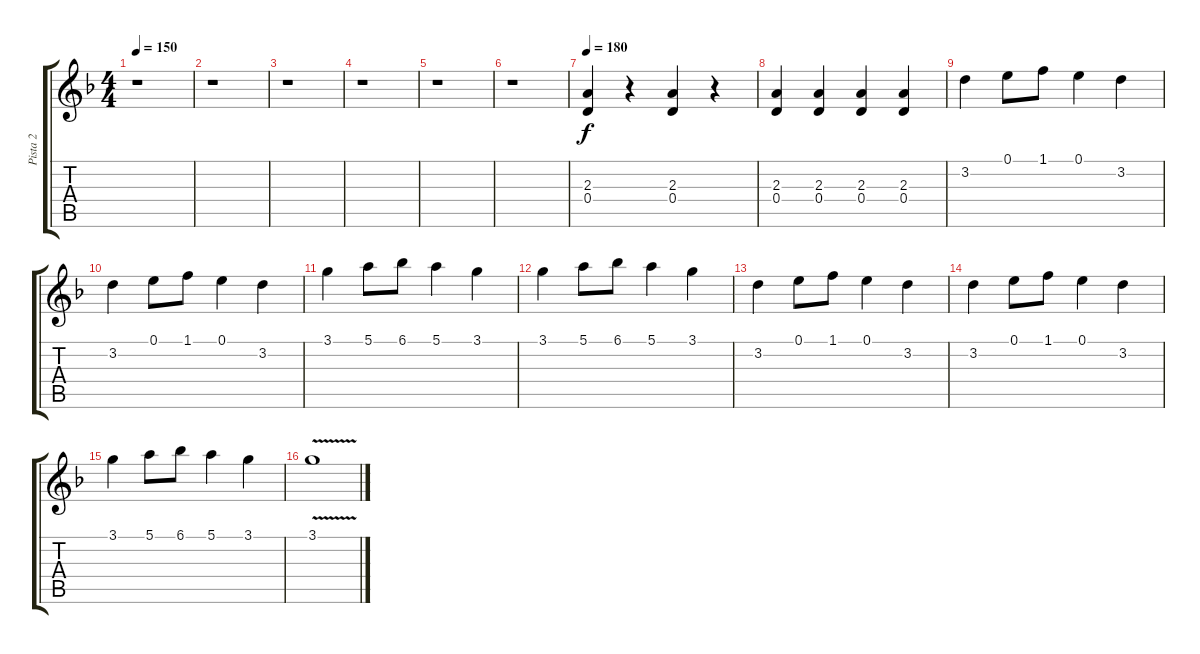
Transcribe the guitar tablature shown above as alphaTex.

\track ("Pista 2" "Pista 2") {instrument distortionguitar}
\staff {score tabs}
\tuning (E4 B3 G3 D3 A2 E2) {hide}
\ts (4 4)
\tempo 150
\clef g2
\ks dminor
r.1{dy f} |
r.1 |
r.1 |
r.1 |
r.1 |
r.1 |
\tempo 180
(2.3 0.4).4 r.4 (2.3 0.4).4 r.4 |
(2.3 0.4).4 (2.3 0.4).4 (2.3 0.4).4 (2.3 0.4).4 |
3.2.4 0.1.8 1.1.8 0.1.4 3.2.4 |
3.2.4 0.1.8 1.1.8 0.1.4 3.2.4 |
3.1.4 5.1.8 6.1.8 5.1.4 3.1.4 |
3.1.4 5.1.8 6.1.8 5.1.4 3.1.4 |
3.2.4 0.1.8 1.1.8 0.1.4 3.2.4 |
3.2.4 0.1.8 1.1.8 0.1.4 3.2.4 |
3.1.4 5.1.8 6.1.8 5.1.4 3.1.4 |
3.1{v}.1
